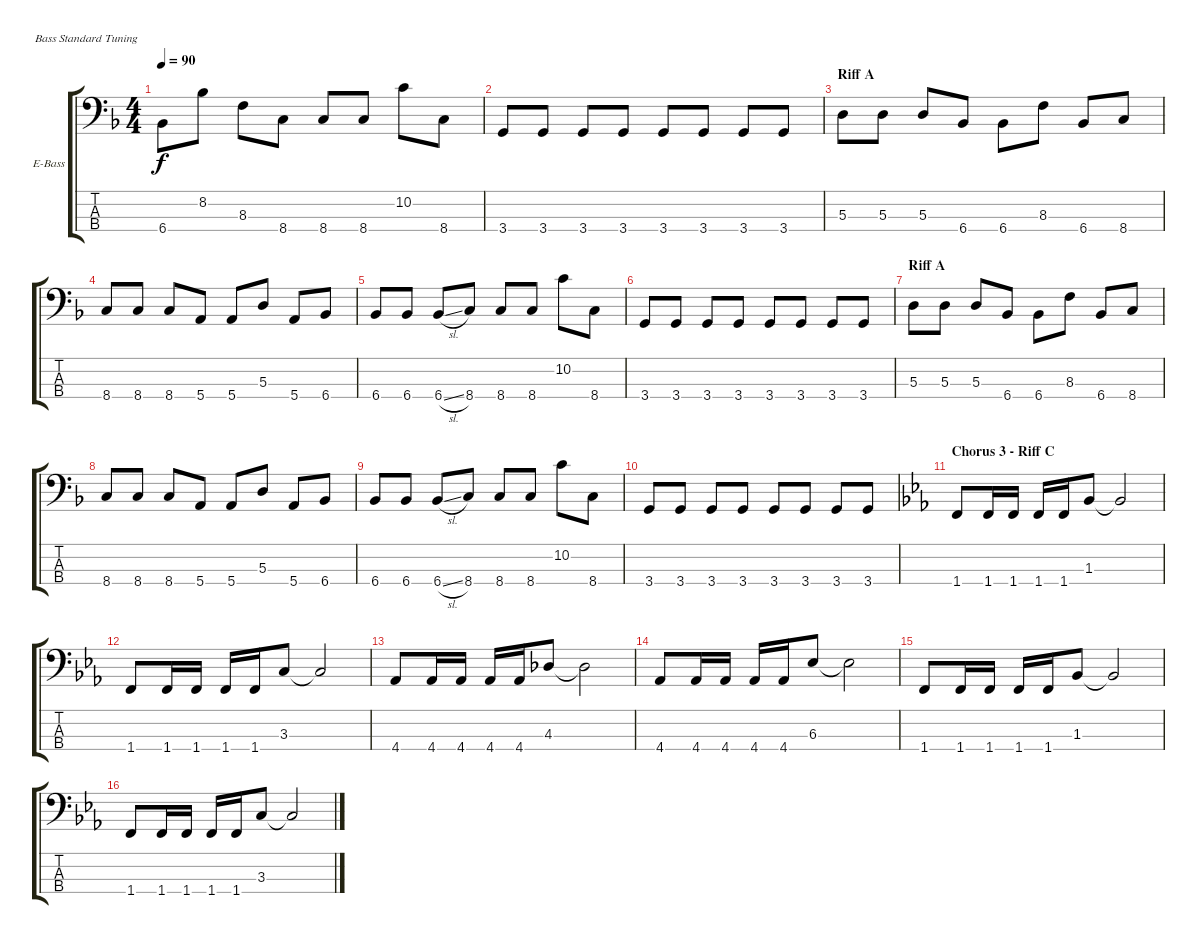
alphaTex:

\bracketExtendMode groupsimilarinstruments
\firstSystemTrackNameOrientation horizontal
\otherSystemsTrackNameOrientation horizontal
\track ("Guitar 4 (bass)" "E-Bass") {instrument electricbasspick}
\staff {score tabs}
\tuning (G2 D2 A1 E1)
\ts (4 4)
\tempo 90
\clef f4
\ks dminor
6.4.8{dy f} 8.2.8 8.3.8 8.4.8 8.4.8 8.4.8 10.2.8 8.4.8 |
3.4.8 3.4.8 3.4.8 3.4.8 3.4.8 3.4.8 3.4.8 3.4.8 |
\section ("" "Riff A")
5.3.8 5.3.8 5.3.8 6.4.8 6.4.8 8.3.8 6.4.8 8.4.8 |
8.4.8 8.4.8 8.4.8 5.4.8 5.4.8 5.3.8 5.4.8 6.4.8 |
6.4.8 6.4.8 6.4{sl}.8 8.4.8 8.4.8 8.4.8 10.2.8 8.4.8 |
3.4.8 3.4.8 3.4.8 3.4.8 3.4.8 3.4.8 3.4.8 3.4.8 |
\section ("" "Riff A")
5.3.8 5.3.8 5.3.8 6.4.8 6.4.8 8.3.8 6.4.8 8.4.8 |
8.4.8 8.4.8 8.4.8 5.4.8 5.4.8 5.3.8 5.4.8 6.4.8 |
6.4.8 6.4.8 6.4{sl}.8 8.4.8 8.4.8 8.4.8 10.2.8 8.4.8 |
3.4.8 3.4.8 3.4.8 3.4.8 3.4.8 3.4.8 3.4.8 3.4.8 |
\section ("" "Chorus 3 - Riff C")
\ks cminor
1.4.8 1.4.16 1.4.16 1.4.16 1.4.16 1.3.8 1.3{t}.2 |
1.4.8 1.4.16 1.4.16 1.4.16 1.4.16 3.3.8 3.3{t}.2 |
4.4.8 4.4.16 4.4.16 4.4.16 4.4.16 4.3.8 4.3{t}.2 |
4.4.8 4.4.16 4.4.16 4.4.16 4.4.16 6.3.8 6.3{t}.2 |
1.4.8 1.4.16 1.4.16 1.4.16 1.4.16 1.3.8 1.3{t}.2 |
1.4.8 1.4.16 1.4.16 1.4.16 1.4.16 3.3.8 3.3{t}.2
